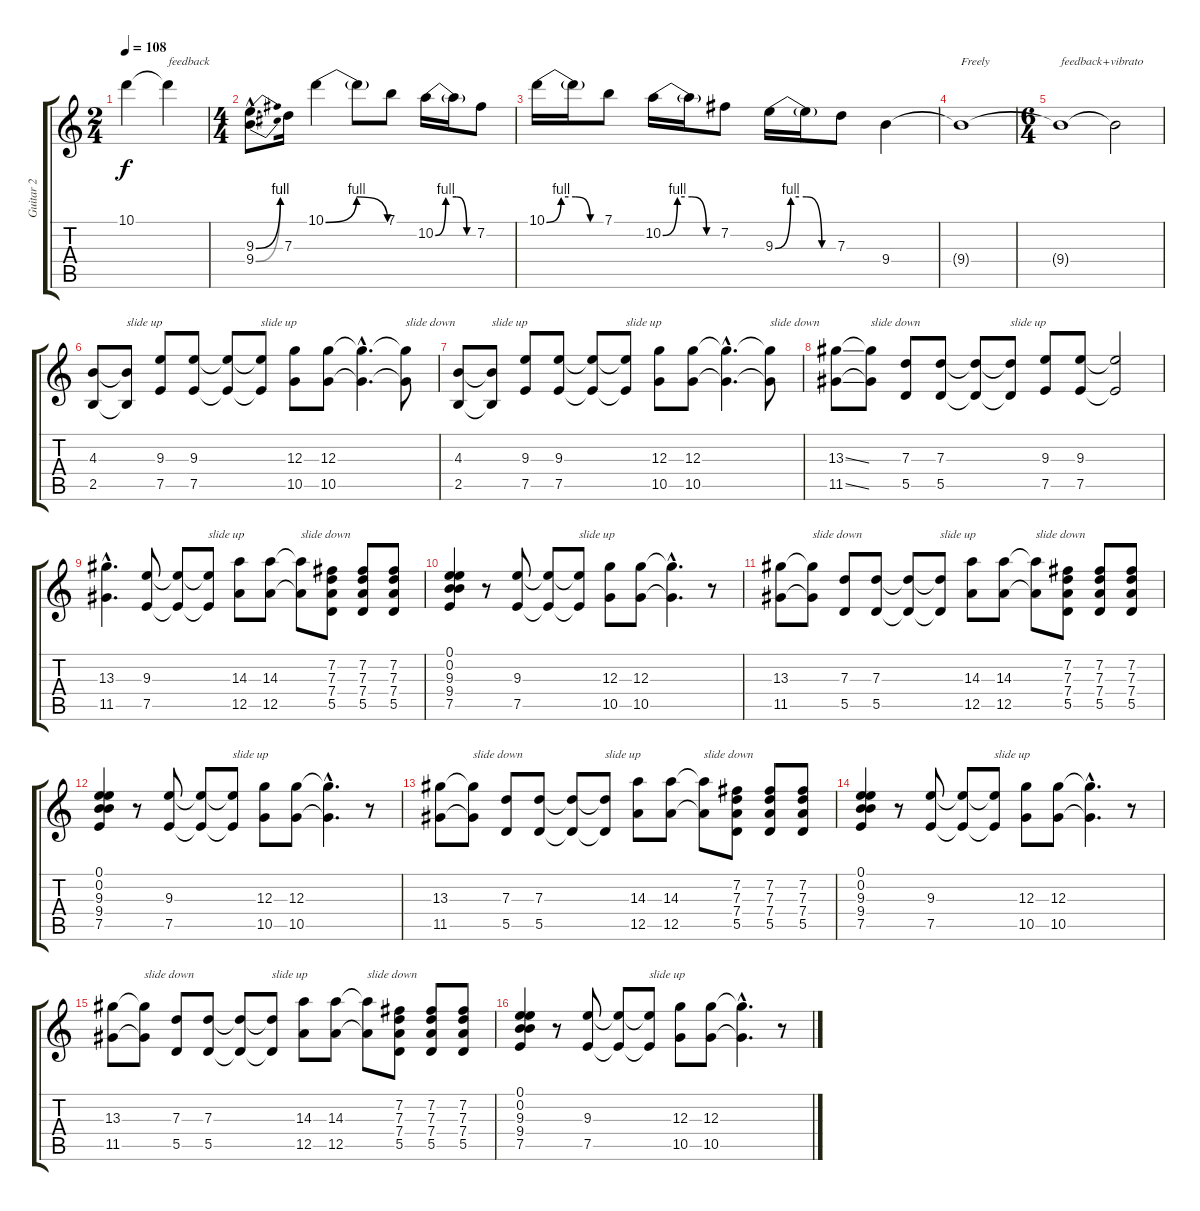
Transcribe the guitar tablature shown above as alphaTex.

\track ("Guitar 2" "Guitar 2") {instrument distortionguitar}
\staff {score tabs}
\tuning (E4 B3 G3 D3 A2 E2) {hide}
\ts (2 4)
\tempo 108
\clef g2
\ks c
10.1{t}.4{dy f} 10.1{t}.4{txt "feedback"} |
\ts (4 4)
(9.3{be (bend 0 0 60 4) hac} 9.4{be (bend 0 0 60 4) hac}).8{d} 7.3.16 10.1{be (bendrelease 0 0 15 4 42 4 60 0)}.4 10.1{t}.8 7.1.8 10.2{be (custom 0 0 15 4 30 4 45 0 60 0)}.16 10.2{t}.16 7.2.8 |
10.1{be (custom 0 0 15 4 30 4 45 0 60 0)}.16 10.1{t}.16 7.1.8 10.2{be (custom 0 0 15 4 30 4 45 0 60 0)}.16 10.2{t}.16 7.2.8 9.3{be (custom 0 0 15 4 30 4 45 0 60 0)}.16 9.3{t}.16 7.3.8 9.4.4 |
9.4{t}.1{txt "Freely"} |
\ts (6 4)
9.4{t}.1{txt "feedback+vibrato"} 9.4{t}.2 |
(4.3 2.5).8 (4.3{t} 2.5{t}).8{txt "slide up"} (9.3 7.5).8 (9.3 7.5).8 (9.3{t} 7.5{t}).8 (9.3{t} 7.5{t}).8{txt "slide up"} (12.3 10.5).8 (12.3 10.5).8 (12.3{hac t} 10.5{hac t}).4{d} (12.3{t} 10.5{t}).8{txt "slide down"} |
(4.3 2.5).8 (4.3{t} 2.5{t}).8{txt "slide up"} (9.3 7.5).8 (9.3 7.5).8 (9.3{t} 7.5{t}).8 (9.3{t} 7.5{t}).8{txt "slide up"} (12.3 10.5).8 (12.3 10.5).8 (12.3{hac t} 10.5{hac t}).4{d} (12.3{t} 10.5{t}).8{txt "slide down"} |
(13.3{ss} 11.5{ss}).8 (13.3{t} 11.5{t}).8{txt "slide down"} (7.3 5.5).8 (7.3 5.5).8 (7.3{t} 5.5{t}).8 (7.3{t} 5.5{t}).8{txt "slide up"} (9.3 7.5).8 (9.3 7.5).8 (9.3{t} 7.5{t}).2 |
(13.3{hac} 11.5{hac}).4{d} (9.3 7.5).8 (9.3{t} 7.5{t}).8 (9.3{t} 7.5{t}).8{txt "slide up"} (14.3 12.5).8 (14.3 12.5).8 (14.3{t} 12.5{t}).8{txt "slide down"} (7.2 7.3 7.4 5.5).8 (7.2 7.3 7.4 5.5).8 (7.2 7.3 7.4 5.5).8 |
(0.1 0.2 9.3 9.4 7.5).4 r.8 (9.3 7.5).8 (9.3{t} 7.5{t}).8 (9.3{t} 7.5{t}).8{txt "slide up"} (12.3 10.5).8 (12.3 10.5).8 (12.3{hac t} 10.5{hac t}).4{d} r.8 |
(13.3 11.5).8 (13.3{t} 11.5{t}).8{txt "slide down"} (7.3 5.5).8 (7.3 5.5).8 (7.3{t} 5.5{t}).8 (7.3{t} 5.5{t}).8{txt "slide up"} (14.3 12.5).8 (14.3 12.5).8 (14.3{t} 12.5{t}).8{txt "slide down"} (7.2 7.3 7.4 5.5).8 (7.2 7.3 7.4 5.5).8 (7.2 7.3 7.4 5.5).8 |
(0.1 0.2 9.3 9.4 7.5).4 r.8 (9.3 7.5).8 (9.3{t} 7.5{t}).8 (9.3{t} 7.5{t}).8{txt "slide up"} (12.3 10.5).8 (12.3 10.5).8 (12.3{hac t} 10.5{hac t}).4{d} r.8 |
(13.3 11.5).8 (13.3{t} 11.5{t}).8{txt "slide down"} (7.3 5.5).8 (7.3 5.5).8 (7.3{t} 5.5{t}).8 (7.3{t} 5.5{t}).8{txt "slide up"} (14.3 12.5).8 (14.3 12.5).8 (14.3{t} 12.5{t}).8{txt "slide down"} (7.2 7.3 7.4 5.5).8 (7.2 7.3 7.4 5.5).8 (7.2 7.3 7.4 5.5).8 |
(0.1 0.2 9.3 9.4 7.5).4 r.8 (9.3 7.5).8 (9.3{t} 7.5{t}).8 (9.3{t} 7.5{t}).8{txt "slide up"} (12.3 10.5).8 (12.3 10.5).8 (12.3{hac t} 10.5{hac t}).4{d} r.8 |
(13.3 11.5).8 (13.3{t} 11.5{t}).8{txt "slide down"} (7.3 5.5).8 (7.3 5.5).8 (7.3{t} 5.5{t}).8 (7.3{t} 5.5{t}).8{txt "slide up"} (14.3 12.5).8 (14.3 12.5).8 (14.3{t} 12.5{t}).8{txt "slide down"} (7.2 7.3 7.4 5.5).8 (7.2 7.3 7.4 5.5).8 (7.2 7.3 7.4 5.5).8 |
(0.1 0.2 9.3 9.4 7.5).4 r.8 (9.3 7.5).8 (9.3{t} 7.5{t}).8 (9.3{t} 7.5{t}).8{txt "slide up"} (12.3 10.5).8 (12.3 10.5).8 (12.3{hac t} 10.5{hac t}).4{d} r.8
